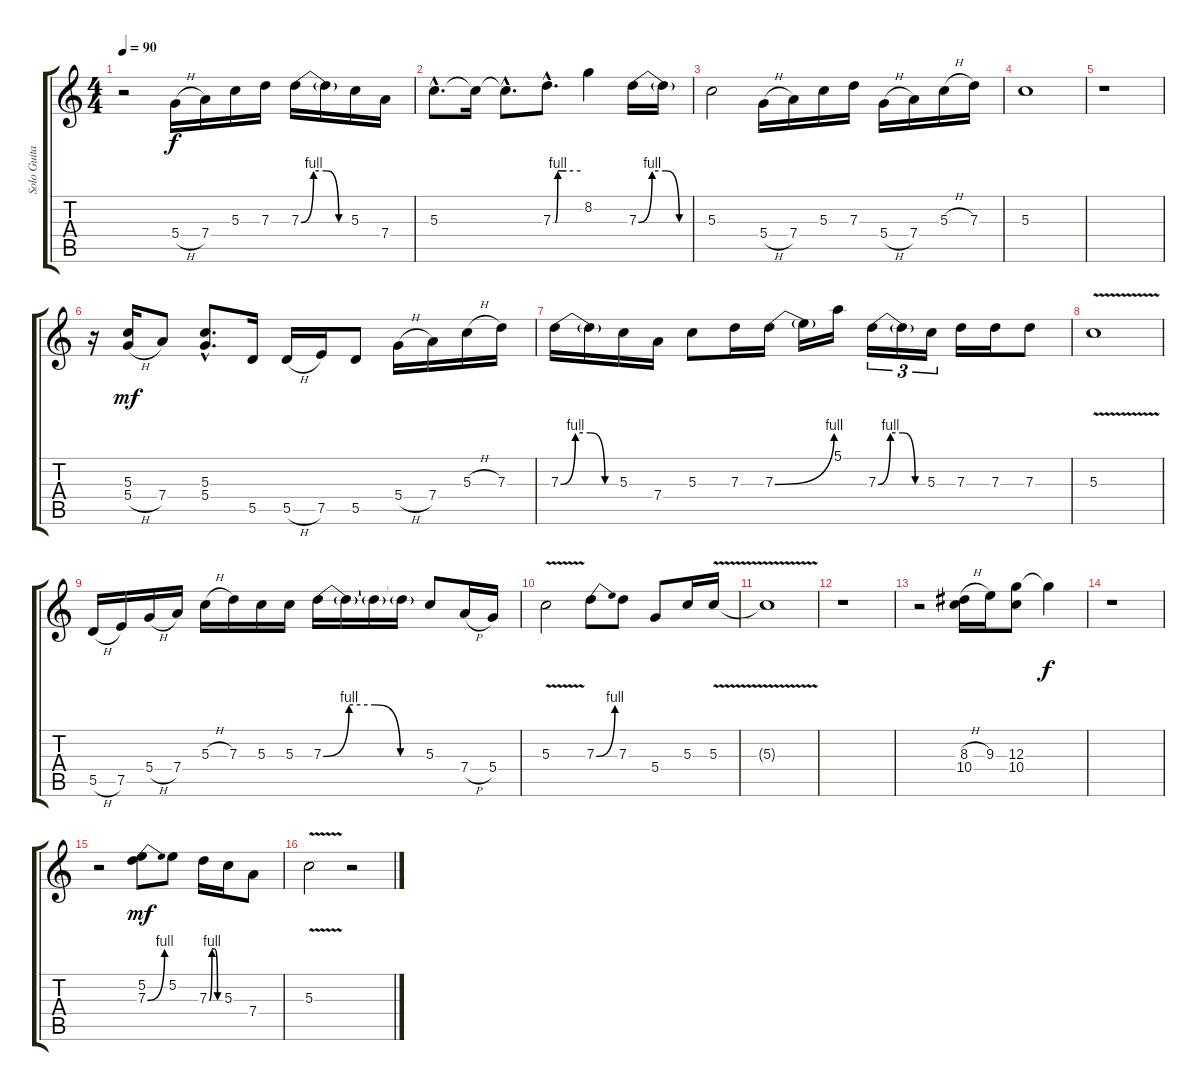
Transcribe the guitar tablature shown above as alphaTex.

\track ("Solo Guitar" "Solo Guita") {instrument acousticguitarsteel}
\staff {score tabs}
\tuning (E4 B3 G3 D3 A2 E2) {hide}
\ts (4 4)
\tempo 90
\clef g2
\ks c
r.2{dy f} 5.4{h}.16 7.4.16 5.3.16 7.3.16 7.3{be (custom 0 0 15 4 30 4 45 0 60 0)}.16 7.3{t}.16 5.3.16 7.4.16 |
5.3{hac}.8{d} 5.3{t}.16 5.3{hac t}.8{d} 7.3{be (custom 0 0 5 0 11 4 20 4 30 4 60 4) hac}.8{d} 8.2.4 7.3{be (custom 0 0 15 4 30 4 45 0 60 0)}.16 7.3{t}.16 |
5.3.2 5.4{h}.16 7.4.16 5.3.16 7.3.16 5.4{h}.16 7.4.16 5.3{h}.16 7.3.16 |
5.3.1 |
r.1 |
r.16 (5.3 5.4{h}).16{dy mf} 7.4.8 (5.3{hac} 5.4{hac}).8{d} 5.5.16 5.5{h}.16 7.5.16 5.5.8 5.4{h}.16 7.4.16 5.3{h}.16 7.3.16 |
7.3{be (custom 0 0 15 4 30 4 45 0 60 0)}.16 7.3{t}.16 5.3.16 7.4.16 5.3.8 7.3.16 7.3{be (bend 0 0 60 4)}.16 7.3{t}.16 5.1.16 7.3{be (custom 0 0 15 4 30 4 45 0 60 0)}.16{tu (3 2)} 7.3{t}.16{tu (3 2)} 5.3.16{tu (3 2)} 7.3.16 7.3.16 7.3.8 |
5.3{v}.1 |
5.5{h}.16 7.5.16 5.4{h}.16 7.4.16 5.3{h}.16 7.3.16 5.3.16 5.3.16 7.3{be (custom 0 0 15 4 30 4 45 0 60 0)}.16 7.3{t}.16 7.3{t}.16 7.3{t}.16 5.3.8 7.4{h}.16 5.4.16 |
5.3{v}.2 7.3{be (bend 0 0 60 4)}.8 7.3.8 5.4.8 5.3.16 5.3{v}.16 |
5.3{t}.1 |
r.1 |
r.2 (8.3{h} 10.4).16 9.3.16 (12.3 10.4).8 12.3{t}.4{dy f} |
r.1 |
r.2 (5.2 7.3{be (bend 0 0 60 4)}).8{dy mf} 5.2.8 7.3{be (custom 0 0 15 4 30 4 45 0 60 0)}.16 5.3.16 7.4.8 |
5.3{v}.2 r.2
